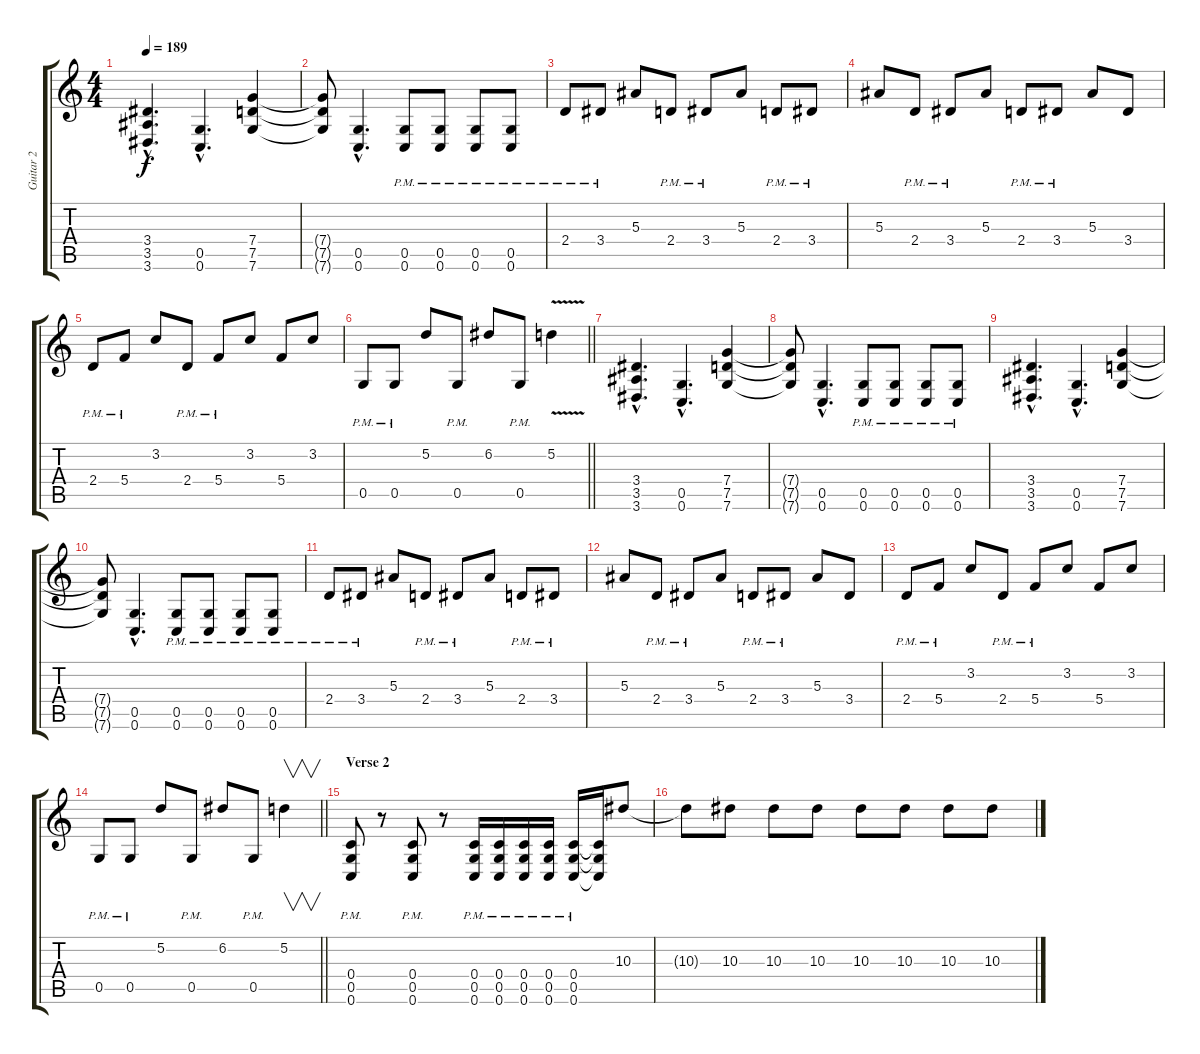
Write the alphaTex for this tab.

\track ("Guitar 2" "Guitar 2") {instrument distortionguitar}
\staff {score tabs}
\tuning (D4 A3 F3 C3 G2 C2) {hide}
\ts (4 4)
\tempo 189
\clef g2
\ks c
(3.4{hac} 3.5{hac} 3.6{hac}).4{d dy f} (0.5{hac} 0.6{hac}).4{d} (7.4 7.5 7.6).4 |
(7.4{t} 7.5{t} 7.6{t}).8 (0.5{hac} 0.6{hac}).4{d} (0.5{pm} 0.6{pm}).8 (0.5{pm} 0.6{pm}).8 (0.5{pm} 0.6{pm}).8 (0.5{pm} 0.6{pm}).8 |
2.4{pm}.8 3.4{pm}.8 5.3.8 2.4{pm}.8 3.4{pm}.8 5.3.8 2.4{pm}.8 3.4{pm}.8 |
5.3.8 2.4{pm}.8 3.4{pm}.8 5.3.8 2.4{pm}.8 3.4{pm}.8 5.3.8 3.4.8 |
2.4{pm}.8 5.4{pm}.8 3.2.8 2.4{pm}.8 5.4{pm}.8 3.2.8 5.4.8 3.2.8 |
\barLineRight lightlight
0.5{pm}.8 0.5{pm}.8 5.2.8 0.5{pm}.8 6.2.8 0.5{pm}.8 5.2{v}.4 |
(3.4{hac} 3.5{hac} 3.6{hac}).4{d instrument distortionguitar} (0.5{hac} 0.6{hac}).4{d} (7.4 7.5 7.6).4 |
(7.4{t} 7.5{t} 7.6{t}).8 (0.5{hac} 0.6{hac}).4{d} (0.5{pm} 0.6{pm}).8 (0.5{pm} 0.6{pm}).8 (0.5{pm} 0.6{pm}).8 (0.5{pm} 0.6{pm}).8 |
(3.4{hac} 3.5{hac} 3.6{hac}).4{d instrument distortionguitar} (0.5{hac} 0.6{hac}).4{d} (7.4 7.5 7.6).4 |
(7.4{t} 7.5{t} 7.6{t}).8 (0.5{hac} 0.6{hac}).4{d} (0.5{pm} 0.6{pm}).8 (0.5{pm} 0.6{pm}).8 (0.5{pm} 0.6{pm}).8 (0.5{pm} 0.6{pm}).8 |
2.4{pm}.8 3.4{pm}.8 5.3.8 2.4{pm}.8 3.4{pm}.8 5.3.8 2.4{pm}.8 3.4{pm}.8 |
5.3.8 2.4{pm}.8 3.4{pm}.8 5.3.8 2.4{pm}.8 3.4{pm}.8 5.3.8 3.4.8 |
2.4{pm}.8 5.4{pm}.8 3.2.8 2.4{pm}.8 5.4{pm}.8 3.2.8 5.4.8 3.2.8 |
\barLineRight lightlight
0.5{pm}.8 0.5{pm}.8 5.2.8 0.5{pm}.8 6.2.8 0.5{pm}.8 5.2.4{v} |
\section ("" "Verse 2")
(0.4 0.5 0.6{pm}).8 r.8 (0.4 0.5 0.6{pm}).8 r.8 (0.4 0.5 0.6{pm}).16 (0.4 0.5 0.6{pm}).16 (0.4 0.5 0.6{pm}).16 (0.4 0.5 0.6{pm}).16 (0.4 0.5 0.6{pm}).16 (0.4{t} 0.5{t} 0.6{t}).16 10.3.8 |
10.3{t}.8 10.3.8 10.3.8 10.3.8 10.3.8 10.3.8 10.3.8 10.3.8
